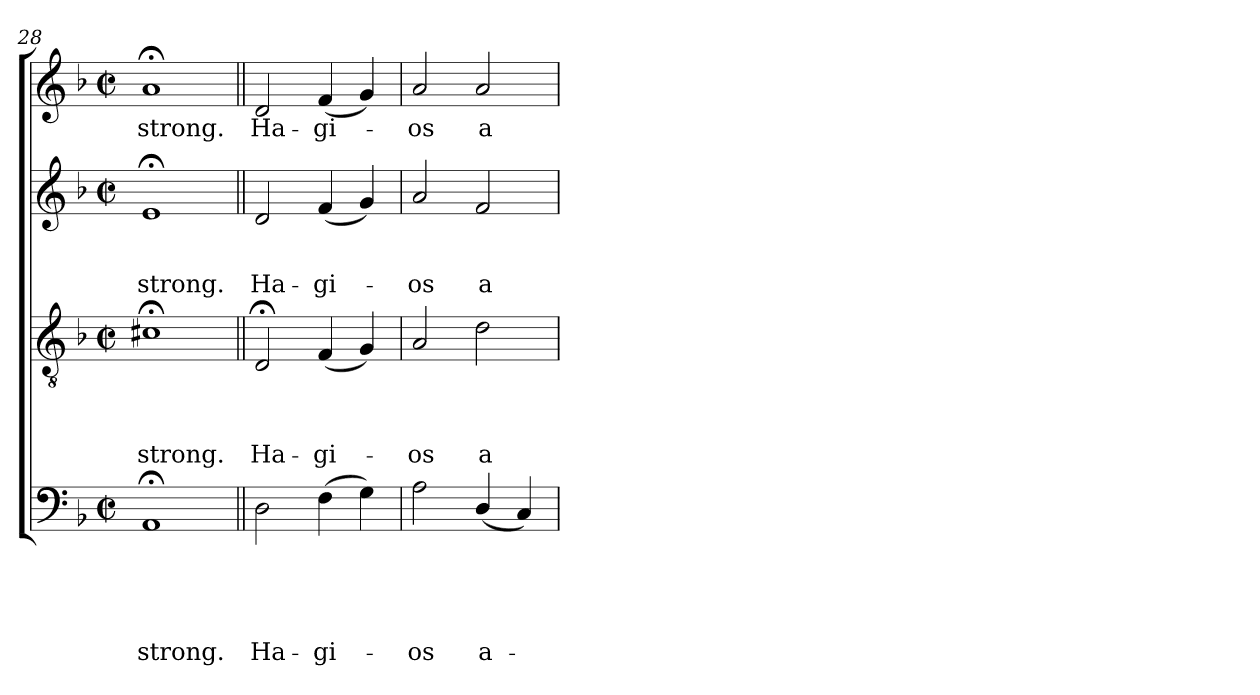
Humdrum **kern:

**kern	**text	**text	**text	**text	**text	**kern	**text	**text	**text	**text	**kern	**text	**text	**text	**kern	**text
*part4	*part4	*part4	*part4	*part4	*part4	*part3	*part3	*part3	*part3	*part3	*part2	*part2	*part2	*part2	*part1	*part1
*staff4	*staff4	*staff4	*staff4	*staff4	*staff4	*staff3	*staff3	*staff3	*staff3	*staff3	*staff2	*staff2	*staff2	*staff2	*staff1	*staff1
*clefF4	*	*	*	*	*	*clefGv2	*	*	*	*	*clefG2	*	*	*	*clefG2	*
*k[b-]	*	*	*	*	*	*k[b-]	*	*	*	*	*k[b-]	*	*	*	*k[b-]	*
*F:	*	*	*	*	*	*F:	*	*	*	*	*F:	*	*	*	*F:	*
*M2/2	*	*	*	*	*	*M2/2	*	*	*	*	*M2/2	*	*	*	*M2/2	*
*met(c|)	*	*	*	*	*	*met(c|)	*	*	*	*	*met(c|)	*	*	*	*met(c|)	*
=28	=28	=28	=28	=28	=28	=28	=28	=28	=28	=28	=28	=28	=28	=28	=28	=28
!	!	!	!	!	!LO:LY:b	!	!	!	!	!LO:LY:b	!	!	!	!LO:LY:b	!	!LO:LY:b
1AA;	.	.	.	.	strong.	1c#X;<	.	.	.	strong.	1e;	.	.	strong.	1a;	strong.
=29||	=29||	=29||	=29||	=29||	=29||	=29||	=29||	=29||	=29||	=29||	=29||	=29||	=29||	=29||	=29||	=29||
!	!	!	!	!	!LO:LY:b	!	!	!	!	!LO:LY:b	!	!	!	!LO:LY:b	!	!LO:LY:b
2D\	.	.	.	.	Ha-	2D;/	.	.	.	Ha-	2d/	.	.	Ha-	2d/	Ha-
!	!	!	!	!	!LO:LY:b	!	!	!	!	!LO:LY:b	!	!	!	!LO:LY:b	!	!LO:LY:b
(>4F\	.	.	.	.	-gi-	(<4F/	.	.	.	-gi-	(<4f/	.	.	-gi-	(<4f/	-gi-
4G\)	.	.	.	.	.	4G/)	.	.	.	.	4g/)	.	.	.	4g/)	.
=30	=30	=30	=30	=30	=30	=30	=30	=30	=30	=30	=30	=30	=30	=30	=30	=30
!	!	!	!	!	!LO:LY:b	!	!	!	!	!LO:LY:b	!	!	!	!LO:LY:b	!	!LO:LY:b
2A\	.	.	.	.	-os	2A/	.	.	.	-os	2a/	.	.	-os	2a/	-os
!	!	!	!	!	!LO:LY:b	!	!	!	!	!LO:LY:b	!	!	!	!LO:LY:b	!	!LO:LY:b
(<4D/	.	.	.	.	a-	2d\	.	.	.	a-	2f/	.	.	a-	2a/	a-
4C/)	.	.	.	.	.	.	.	.	.	.	.	.	.	.	.	.
=	=	=	=	=	=	=	=	=	=	=	=	=	=	=	=	=
*-	*-	*-	*-	*-	*-	*-	*-	*-	*-	*-	*-	*-	*-	*-	*-	*-
